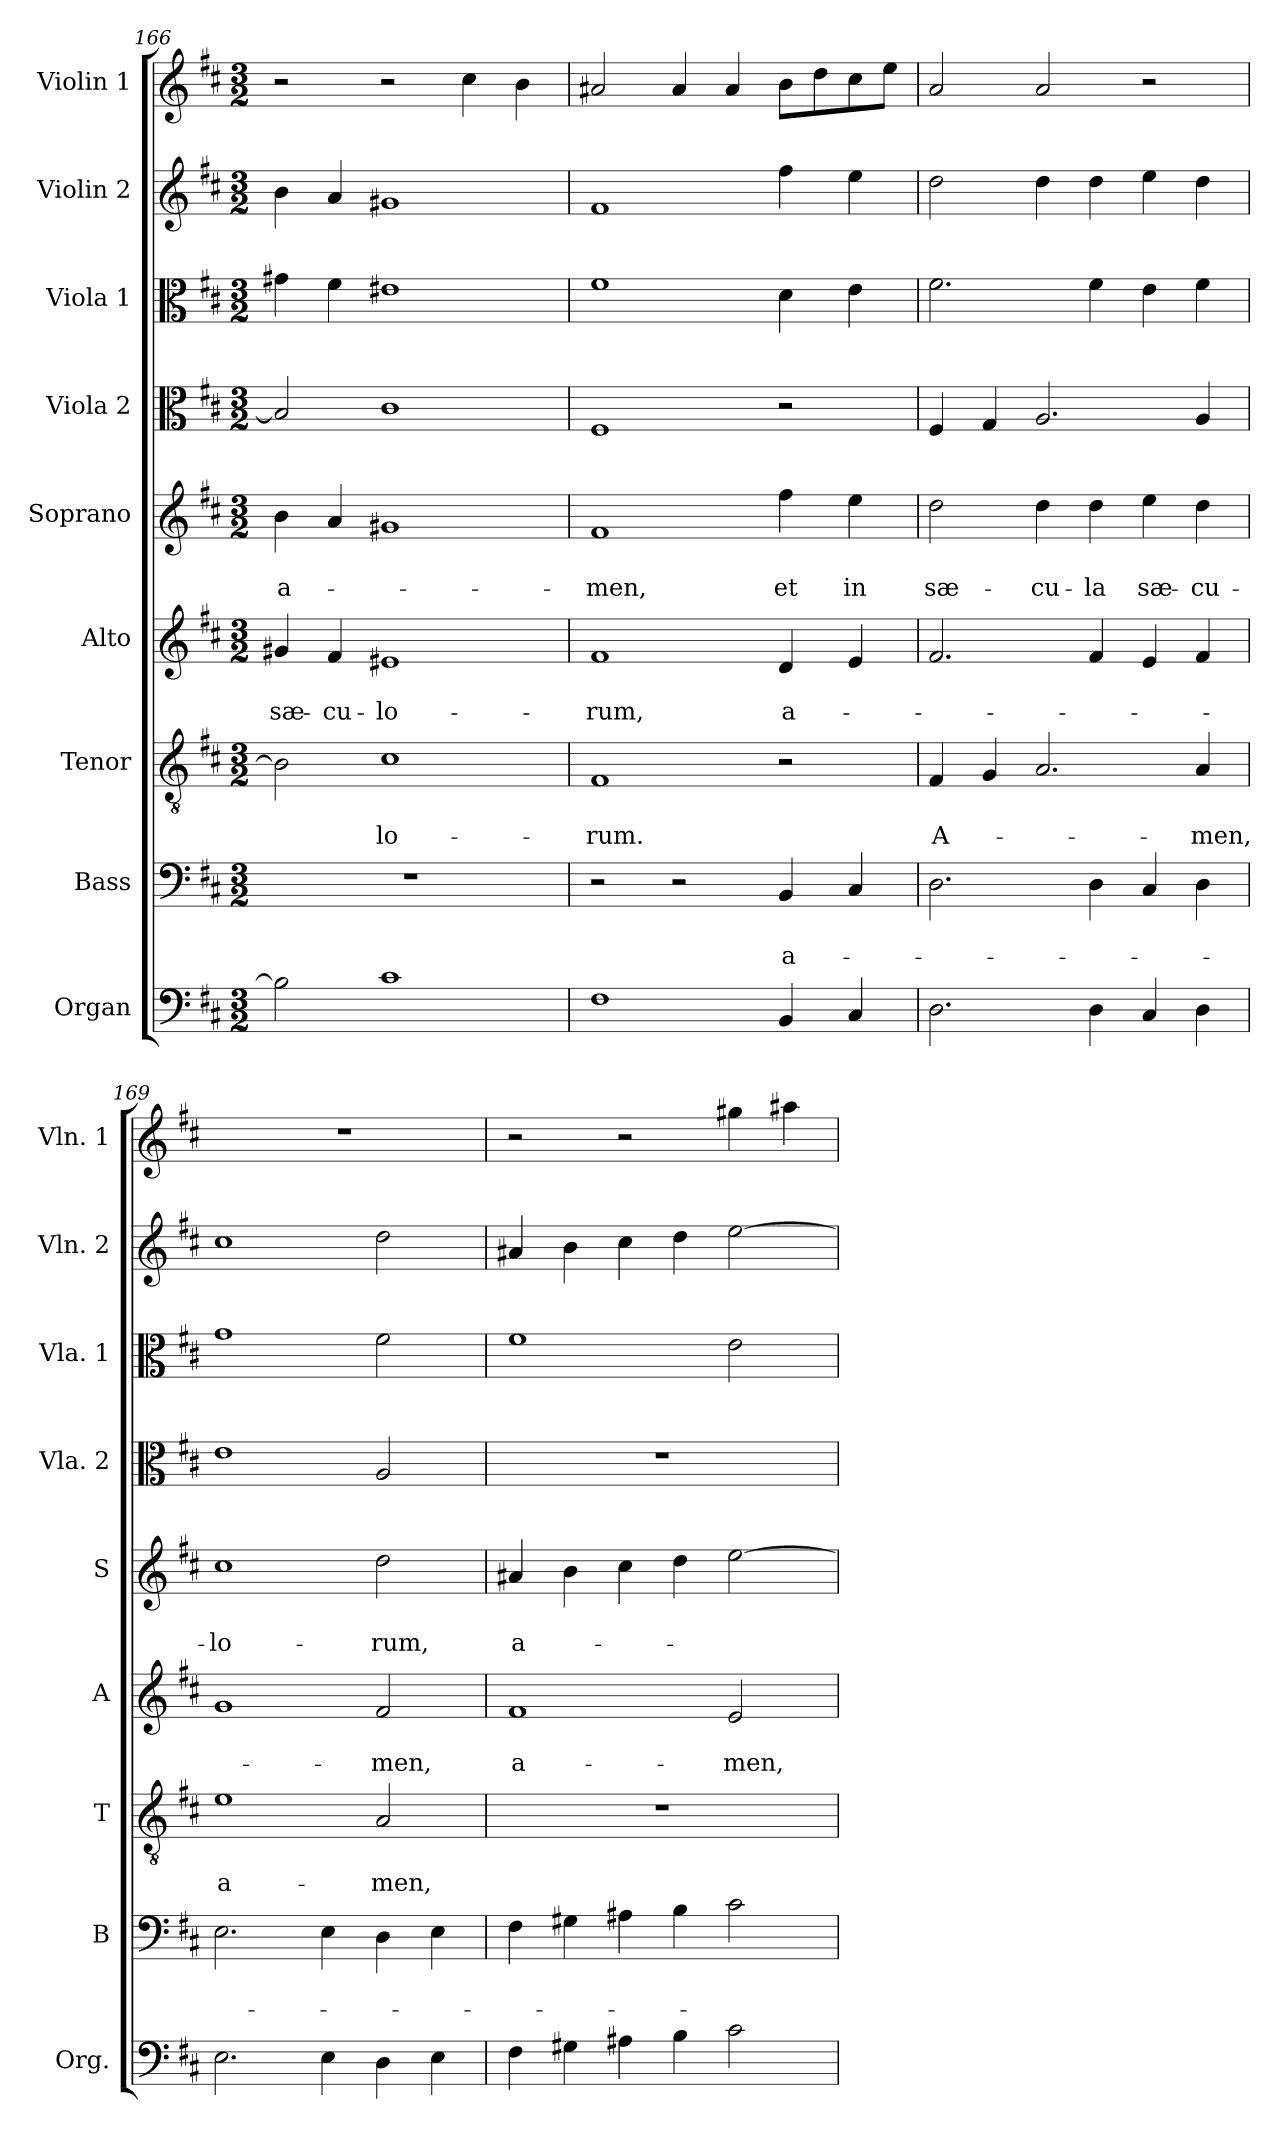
**kern	**kern	**text	**text	**kern	**text	**text	**kern	**text	**text	**kern	**text	**text	**kern	**kern	**kern	**kern
*part9	*part8	*part8	*part8	*part7	*part7	*part7	*part6	*part6	*part6	*part5	*part5	*part5	*part4	*part3	*part2	*part1
*staff9	*staff8	*staff8	*staff8	*staff7	*staff7	*staff7	*staff6	*staff6	*staff6	*staff5	*staff5	*staff5	*staff4	*staff3	*staff2	*staff1
*I"Organ	*I"Bass	*	*	*I"Tenor	*	*	*I"Alto	*	*	*I"Soprano	*	*	*I"Viola 2	*I"Viola 1	*I"Violin 2	*I"Violin 1
*I'Org.	*I'B	*	*	*I'T	*	*	*I'A	*	*	*I'S	*	*	*I'Vla. 2	*I'Vla. 1	*I'Vln. 2	*I'Vln. 1
*clefF4	*clefF4	*	*	*clefGv2	*	*	*clefG2	*	*	*clefG2	*	*	*clefC3	*clefC3	*clefG2	*clefG2
*k[f#c#]	*k[f#c#]	*	*	*k[f#c#]	*	*	*k[f#c#]	*	*	*k[f#c#]	*	*	*k[f#c#]	*k[f#c#]	*k[f#c#]	*k[f#c#]
*D:	*D:	*	*	*D:	*	*	*D:	*	*	*D:	*	*	*D:	*D:	*D:	*D:
*M3/2	*M3/2	*	*	*M3/2	*	*	*M3/2	*	*	*M3/2	*	*	*M3/2	*M3/2	*M3/2	*M3/2
=166	=166	=166	=166	=166	=166	=166	=166	=166	=166	=166	=166	=166	=166	=166	=166	=166
!	!	!	!	!	!	!	!	!	!LO:LY:b	!	!	!LO:LY:b	!	!	!	!
2B\]	1.r	.	.	2B\]	.	.	4g#X/	.	sæ-	4b\	.	a-	2B/]	4g#X\	4b\	2r
!	!	!	!	!	!	!	!	!	!LO:LY:b	!	!	!	!	!	!	!
.	.	.	.	.	.	.	4f#/	.	-cu-	4a/	.	.	.	4f#\	4a/	.
!	!	!	!	!	!	!LO:LY:b	!	!	!LO:LY:b	!	!	!	!	!	!	!
1c#	.	.	.	1c#	.	-lo-	1e#X>	.	-lo-	1g#X>	.	.	1c#	1e#X>	1g#X	2r
.	.	.	.	.	.	.	.	.	.	.	.	.	.	.	.	4cc#\
.	.	.	.	.	.	.	.	.	.	.	.	.	.	.	.	4b\
=167	=167	=167	=167	=167	=167	=167	=167	=167	=167	=167	=167	=167	=167	=167	=167	=167
!	!	!	!	!	!	!LO:LY:b	!	!	!LO:LY:b	!	!	!LO:LY:b	!	!	!	!
1F#	2r	.	.	1F#	.	-rum.	1f#	.	-rum,	1f#	.	-men,	1F#	1f#	1f#	2a#X/
.	2r	.	.	.	.	.	.	.	.	.	.	.	.	.	.	4a#/
.	.	.	.	.	.	.	.	.	.	.	.	.	.	.	.	4a#/
!	!	!	!LO:LY:b	!	!	!	!	!	!LO:LY:b	!	!	!LO:LY:b	!	!	!	!
4BB/	4BB/	.	a-	2r	.	.	4d/	.	a-	4ff#\	.	et	2r	4d\	4ff#\	8b\L
.	.	.	.	.	.	.	.	.	.	.	.	.	.	.	.	8dd\
!	!	!	!	!	!	!	!	!	!	!	!	!LO:LY:b	!	!	!	!
4C#/	4C#/	.	.	.	.	.	4e/	.	.	4ee\	.	in	.	4e\	4ee\	8cc#\
.	.	.	.	.	.	.	.	.	.	.	.	.	.	.	.	8ee\J
=168	=168	=168	=168	=168	=168	=168	=168	=168	=168	=168	=168	=168	=168	=168	=168	=168
!	!	!	!	!	!	!LO:LY:b	!	!	!	!	!	!LO:LY:b	!	!	!	!
2.D\	2.D\	.	.	4F#/	.	A-	2.f#/	.	.	2dd\	.	sæ-	4F#/	2.f#\	2dd\	2a/
.	.	.	.	4G/	.	.	.	.	.	.	.	.	4G/	.	.	.
!	!	!	!	!	!	!	!	!	!	!	!	!LO:LY:b	!	!	!	!
.	.	.	.	2.A/	.	.	.	.	.	4dd\	.	-cu-	2.A/	.	4dd\	2a/
!	!	!	!	!	!	!	!	!	!	!	!	!LO:LY:b	!	!	!	!
4D\	4D\	.	.	.	.	.	4f#/	.	.	4dd\	.	-la	.	4f#\	4dd\	.
!	!	!	!	!	!	!	!	!	!	!	!	!LO:LY:b	!	!	!	!
4C#/	4C#/	.	.	.	.	.	4e/	.	.	4ee\	.	sæ-	.	4e\	4ee\	2r
!	!	!	!	!	!	!LO:LY:b	!	!	!	!	!	!LO:LY:b	!	!	!	!
4D\	4D\	.	.	4A/	.	-men,	4f#/	.	.	4dd\	.	-cu-	4A/	4f#\	4dd\	.
!!LO:LB:g=z
=169	=169	=169	=169	=169	=169	=169	=169	=169	=169	=169	=169	=169	=169	=169	=169	=169
!	!	!	!	!	!	!LO:LY:b	!	!	!	!	!	!LO:LY:b	!	!	!	!
2.E\	2.E\	.	.	1e	.	a-	1g	.	.	1cc#	.	-lo-	1e	1g	1cc#	1.r
4E\	4E\	.	.	.	.	.	.	.	.	.	.	.	.	.	.	.
!	!	!	!	!	!	!LO:LY:b	!	!	!LO:LY:b	!	!	!LO:LY:b	!	!	!	!
4D\	4D\	.	.	2A/	.	-men,	2f#/	.	-men,	2dd\	.	-rum,	2A/	2f#\	2dd\	.
4E\	4E\	.	.	.	.	.	.	.	.	.	.	.	.	.	.	.
=170	=170	=170	=170	=170	=170	=170	=170	=170	=170	=170	=170	=170	=170	=170	=170	=170
!	!	!	!	!	!	!	!	!	!LO:LY:b	!	!	!LO:LY:b	!	!	!	!
4F#\	4F#\	.	.	1.r	.	.	1f#	.	a-	4a#X/	.	a-	1.r	1f#	4a#X/	2r
4G#X\	4G#X\	.	.	.	.	.	.	.	.	4b\	.	.	.	.	4b\	.
4A#X\	4A#X\	.	.	.	.	.	.	.	.	4cc#\	.	.	.	.	4cc#\	2r
4B\	4B\	.	.	.	.	.	.	.	.	4dd\	.	.	.	.	4dd\	.
!	!	!	!	!	!	!	!	!	!LO:LY:b	!	!	!	!	!	!	!
2c#\	2c#\	.	.	.	.	.	2e/	.	-men,	[2ee\	.	.	.	2e\	[2ee\	4gg#X\
.	.	.	.	.	.	.	.	.	.	.	.	.	.	.	.	4aa#X\
=	=	=	=	=	=	=	=	=	=	=	=	=	=	=	=	=
*-	*-	*-	*-	*-	*-	*-	*-	*-	*-	*-	*-	*-	*-	*-	*-	*-
